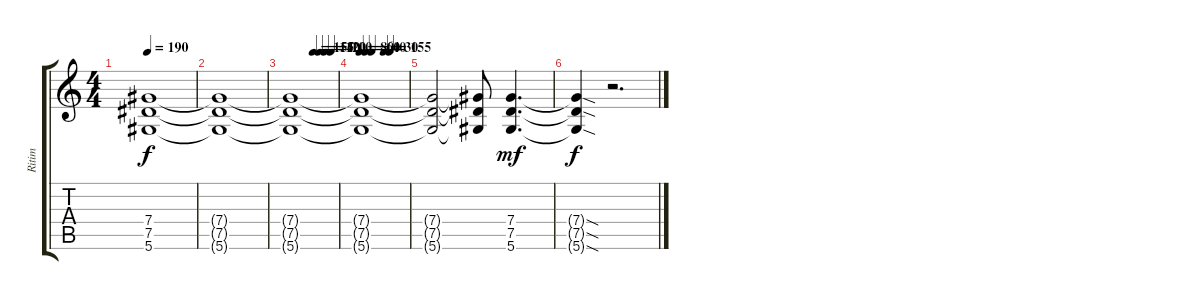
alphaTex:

\track ("Ritim" "Ritim") {instrument overdrivenguitar}
\staff {score tabs}
\tuning (Eb4 Bb3 Gb3 Db3 Ab2 Eb2) {hide}
\ts (4 4)
\tempo 190
\clef g2
\ks c
(7.4{t} 7.5{t} 5.6{t}).1{dy f} |
(7.4{t} 7.5{t} 5.6{t}).1{volume 9} |
\tempo (155 0.5)
\tempo (140 0.625)
\tempo (120 0.75)
\tempo (100 0.875)
(7.4{t} 7.5{t} 5.6{t}).1{volume 8} |
\tempo 80
\tempo (60 0.125)
\tempo (40 0.25)
\tempo (30 0.5)
\tempo (155 0.625)
(7.4{t} 7.5{t} 5.6{t}).1{volume 7} |
(7.4{t} 7.5{t} 5.6{t}).2 (7.4{t} 7.5{t} 5.6{t}).8 (7.4 7.5 5.6).4{d dy mf volume 13} |
(7.4{sod t} 7.5{sod t} 5.6{sod t}).4{dy f} r.2{d}
